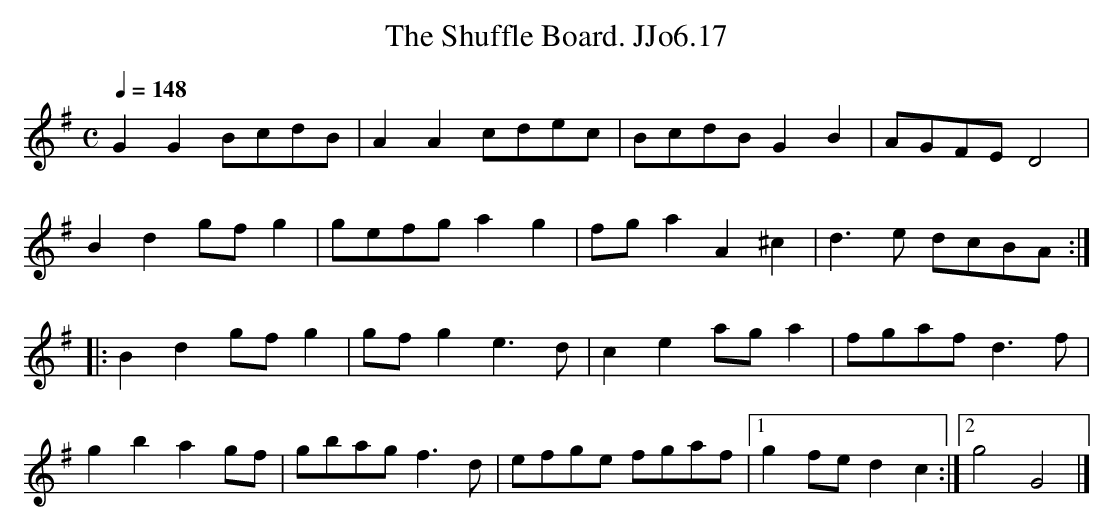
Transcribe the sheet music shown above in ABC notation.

X:1
T:Shuffle Board. JJo6.17, The
M:C
L:1/8
Q:1/4=148
K:G
G2G2BcdB|A2A2cdec|BcdBG2B2|AGFED4|
B2d2gfg2|gefga2g2|fga2A2^c2|d3e dcBA:|
|:B2d2gfg2|gfg2 e3d|c2e2aga2|fgafd3f|
g2b2a2gf|gbagf3d|efge fgaf|1g2fed2c2:|2g4G4|]
